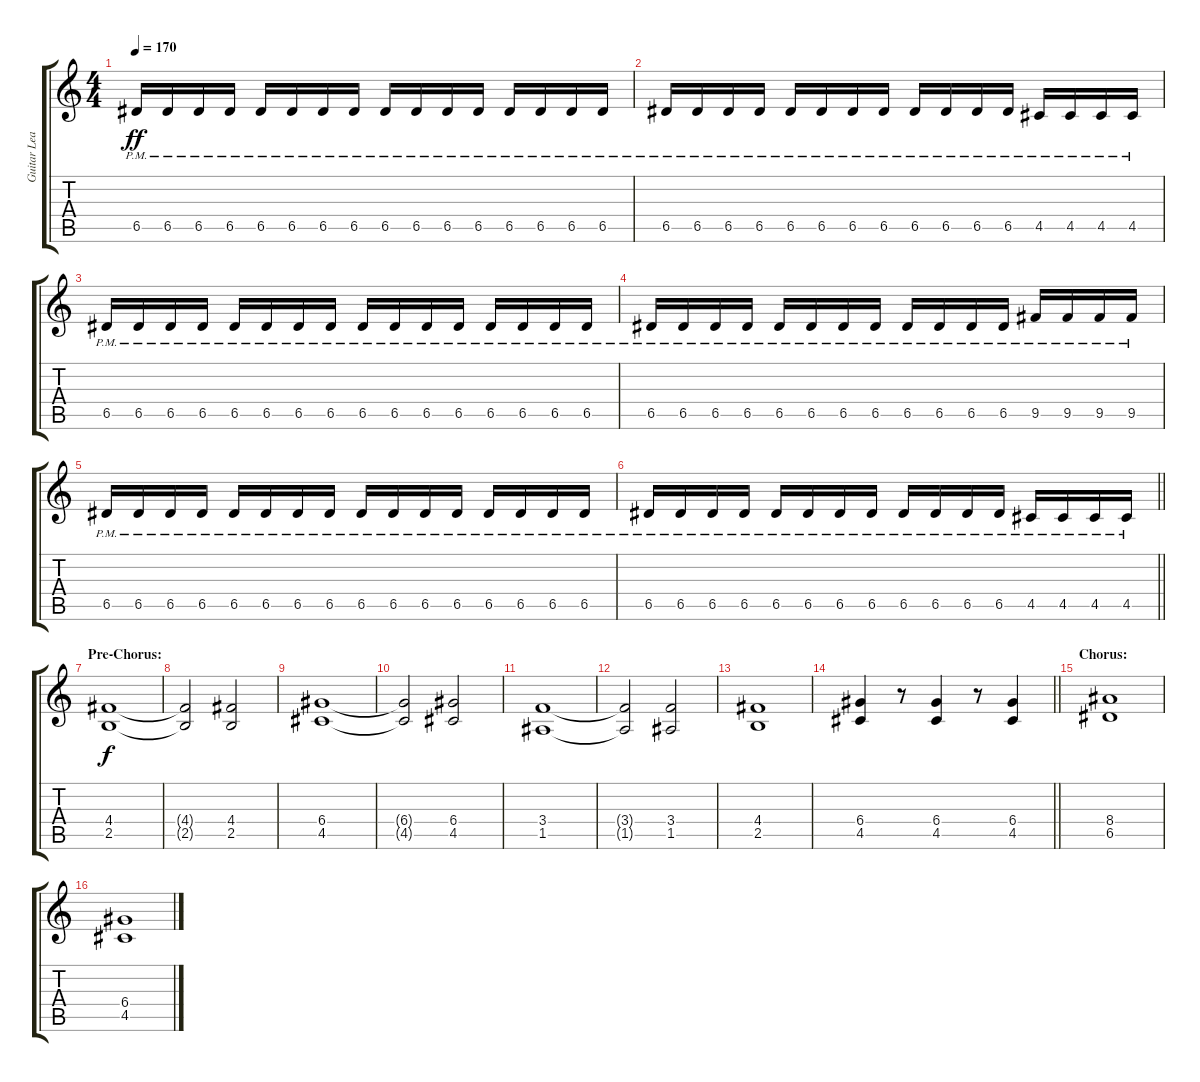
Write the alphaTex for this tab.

\track ("Guitar Lead" "Guitar Lea") {instrument distortionguitar}
\staff {score tabs}
\tuning (E4 B3 G3 D3 A2 E2) {hide}
\ts (4 4)
\tempo 170
\clef g2
\ks c
6.5{pm}.16{dy ff} 6.5{pm}.16 6.5{pm}.16 6.5{pm}.16 6.5{pm}.16 6.5{pm}.16 6.5{pm}.16 6.5{pm}.16 6.5{pm}.16 6.5{pm}.16 6.5{pm}.16 6.5{pm}.16 6.5{pm}.16 6.5{pm}.16 6.5{pm}.16 6.5{pm}.16 |
6.5{pm}.16 6.5{pm}.16 6.5{pm}.16 6.5{pm}.16 6.5{pm}.16 6.5{pm}.16 6.5{pm}.16 6.5{pm}.16 6.5{pm}.16 6.5{pm}.16 6.5{pm}.16 6.5{pm}.16 4.5{pm}.16 4.5{pm}.16 4.5{pm}.16 4.5{pm}.16 |
6.5{pm}.16 6.5{pm}.16 6.5{pm}.16 6.5{pm}.16 6.5{pm}.16 6.5{pm}.16 6.5{pm}.16 6.5{pm}.16 6.5{pm}.16 6.5{pm}.16 6.5{pm}.16 6.5{pm}.16 6.5{pm}.16 6.5{pm}.16 6.5{pm}.16 6.5{pm}.16 |
6.5{pm}.16 6.5{pm}.16 6.5{pm}.16 6.5{pm}.16 6.5{pm}.16 6.5{pm}.16 6.5{pm}.16 6.5{pm}.16 6.5{pm}.16 6.5{pm}.16 6.5{pm}.16 6.5{pm}.16 9.5{pm}.16 9.5{pm}.16 9.5{pm}.16 9.5{pm}.16 |
6.5{pm}.16 6.5{pm}.16 6.5{pm}.16 6.5{pm}.16 6.5{pm}.16 6.5{pm}.16 6.5{pm}.16 6.5{pm}.16 6.5{pm}.16 6.5{pm}.16 6.5{pm}.16 6.5{pm}.16 6.5{pm}.16 6.5{pm}.16 6.5{pm}.16 6.5{pm}.16 |
\barLineRight lightlight
6.5{pm}.16 6.5{pm}.16 6.5{pm}.16 6.5{pm}.16 6.5{pm}.16 6.5{pm}.16 6.5{pm}.16 6.5{pm}.16 6.5{pm}.16 6.5{pm}.16 6.5{pm}.16 6.5{pm}.16 4.5{pm}.16 4.5{pm}.16 4.5{pm}.16 4.5{pm}.16 |
\section ("" "Pre-Chorus:")
(4.4 2.5).1{dy f} |
(4.4{t} 2.5{t}).2 (4.4 2.5).2 |
(6.4 4.5).1 |
(6.4{t} 4.5{t}).2 (6.4 4.5).2 |
(3.4 1.5).1 |
(3.4{t} 1.5{t}).2 (3.4 1.5).2 |
(4.4 2.5).1 |
\barLineRight lightlight
(6.4 4.5).4 r.8 (6.4 4.5).4 r.8 (6.4 4.5).4 |
\section ("" "Chorus:")
(8.4 6.5).1 |
(6.4 4.5).1
